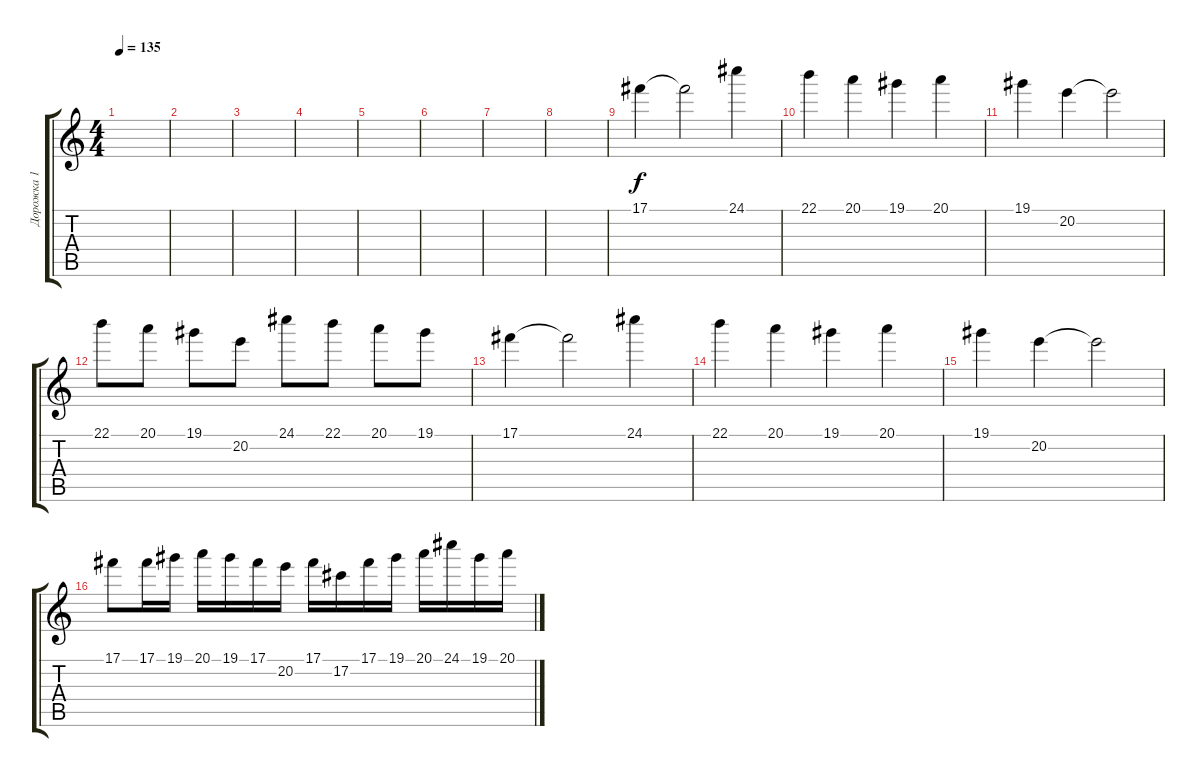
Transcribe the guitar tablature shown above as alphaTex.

\track ("Дорожка 1" "Дорожка 1") {instrument acousticguitarsteel}
\staff {score tabs}
\tuning (Db4 Ab3 E3 B2 Gb2 Db2) {hide}
\ts (4 4)
\tempo 135
\clef g2
\ks c
|
|
|
|
|
|
|
|
17.1.4{instrument acousticgrandpiano} 17.1{t}.2 24.1.4 |
22.1.4 20.1.4 19.1.4 20.1.4 |
19.1.4 20.2.4 20.2{t}.2 |
22.1.8 20.1.8 19.1.8 20.2.8 24.1.8 22.1.8 20.1.8 19.1.8 |
17.1.4{instrument acousticgrandpiano} 17.1{t}.2 24.1.4 |
22.1.4 20.1.4 19.1.4 20.1.4 |
19.1.4 20.2.4 20.2{t}.2 |
17.1.8 17.1.16 19.1.16 20.1.16 19.1.16 17.1.16 20.2.16 17.1.16 17.2.16 17.1.16 19.1.16 20.1.16 24.1.16 19.1.16 20.1.16
